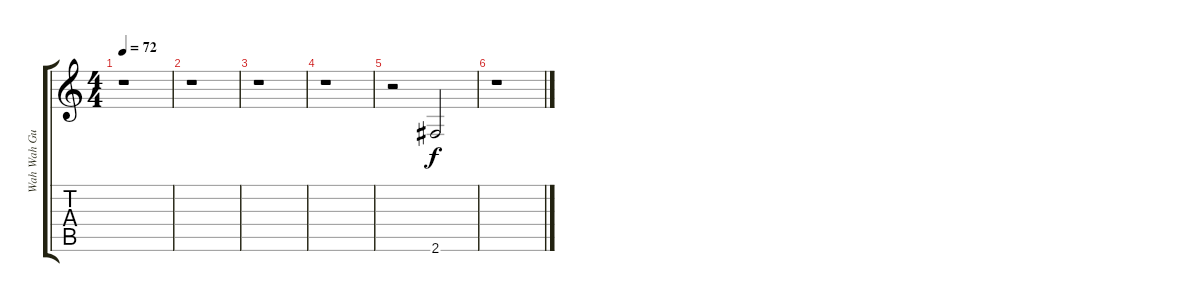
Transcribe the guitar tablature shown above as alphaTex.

\track ("Wah Wah Guitar" "Wah Wah Gu") {instrument electricguitarclean}
\staff {score tabs}
\tuning (E4 B3 G3 D3 A2 E2) {hide}
\ts (4 4)
\tempo 72
\clef g2
\ks c
r.1{dy f} |
r.1 |
r.1 |
r.1 |
r.2 2.6.2 |
r.1
